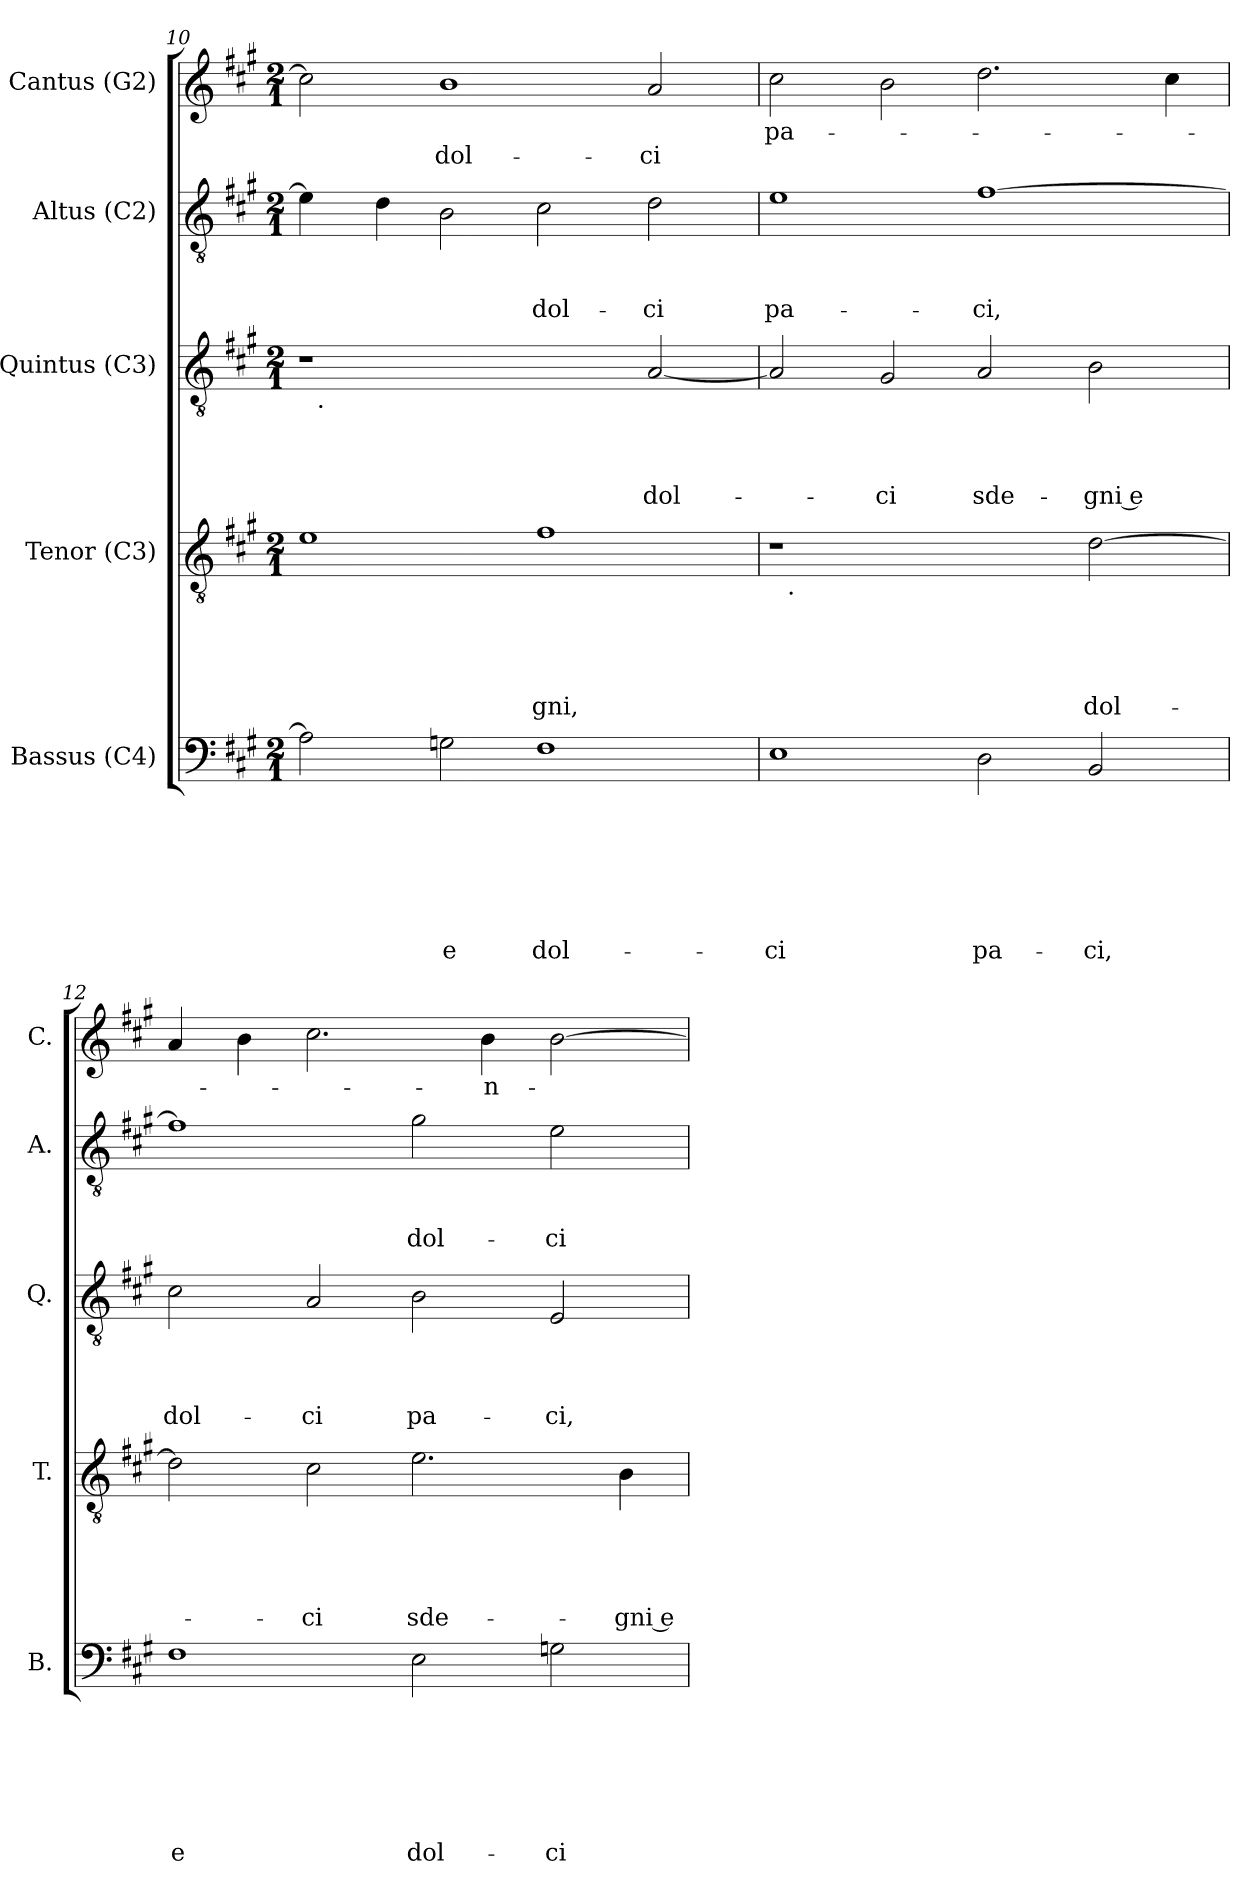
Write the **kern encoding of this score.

**kern	**text	**text	**text	**text	**text	**text	**text	**kern	**text	**text	**text	**text	**text	**kern	**text	**text	**text	**text	**kern	**text	**text	**text	**kern	**text	**text
*part5	*part5	*part5	*part5	*part5	*part5	*part5	*part5	*part4	*part4	*part4	*part4	*part4	*part4	*part3	*part3	*part3	*part3	*part3	*part2	*part2	*part2	*part2	*part1	*part1	*part1
*staff5	*staff5	*staff5	*staff5	*staff5	*staff5	*staff5	*staff5	*staff4	*staff4	*staff4	*staff4	*staff4	*staff4	*staff3	*staff3	*staff3	*staff3	*staff3	*staff2	*staff2	*staff2	*staff2	*staff1	*staff1	*staff1
*I"Bassus (C4)	*	*	*	*	*	*	*	*I"Tenor (C3)	*	*	*	*	*	*I"Quintus (C3)	*	*	*	*	*I"Altus (C2)	*	*	*	*I"Cantus (G2)	*	*
*I'B.	*	*	*	*	*	*	*	*I'T.	*	*	*	*	*	*I'Q.	*	*	*	*	*I'A.	*	*	*	*I'C.	*	*
*clefF4	*	*	*	*	*	*	*	*clefGv2	*	*	*	*	*	*clefGv2	*	*	*	*	*clefGv2	*	*	*	*clefG2	*	*
*k[f#c#g#]	*	*	*	*	*	*	*	*k[f#c#g#]	*	*	*	*	*	*k[f#c#g#]	*	*	*	*	*k[f#c#g#]	*	*	*	*k[f#c#g#]	*	*
*A:	*	*	*	*	*	*	*	*A:	*	*	*	*	*	*A:	*	*	*	*	*A:	*	*	*	*A:	*	*
*M2/1	*	*	*	*	*	*	*	*M2/1	*	*	*	*	*	*M2/1	*	*	*	*	*M2/1	*	*	*	*M2/1	*	*
=10	=10	=10	=10	=10	=10	=10	=10	=10	=10	=10	=10	=10	=10	=10	=10	=10	=10	=10	=10	=10	=10	=10	=10	=10	=10
*	*	*	*	*	*	*	*	*	*	*	*	*	*	*^	*	*	*	*	*	*	*	*	*	*	*
2A\]	.	.	.	.	.	.	.	1e	.	.	.	.	.	1r	32ryy	.	.	.	.	4e\]	.	.	.	2cc#\]	.	.
!	!	!	!	!	!	!	!	!	!	!	!	!	!	!	!LO:TX:b:t=.	!	!	!	!	!	!	!	!	!	!	!
.	.	.	.	.	.	.	.	.	.	.	.	.	.	.	1ryy	.	.	.	.	.	.	.	.	.	.	.
.	.	.	.	.	.	.	.	.	.	.	.	.	.	.	.	.	.	.	.	4d\	.	.	.	.	.	.
!	!	!	!	!	!	!	!LO:LY:b	!	!	!	!	!	!	!	!	!	!	!	!	!	!	!	!	!	!	!LO:LY:b
2G\	.	.	.	.	.	.	e	.	.	.	.	.	.	.	.	.	.	.	.	2B\	.	.	.	1b	.	dol-
!	!	!	!	!	!	!	!LO:LY:b	!	!	!	!	!	!LO:LY:b	!	!	!	!	!	!	!	!	!	!LO:LY:b	!	!	!
1F#	.	.	.	.	.	.	dol-	1f#	.	.	.	.	-gni,	2ryy	.	.	.	.	.	2c#\	.	.	dol-	.	.	.
.	.	.	.	.	.	.	.	.	.	.	.	.	.	.	2ryy	.	.	.	.	.	.	.	.	.	.	.
!	!	!	!	!	!	!	!	!	!	!	!	!	!	!	!	!	!	!	!LO:LY:b	!	!	!	!LO:LY:b	!	!	!LO:LY:b
.	.	.	.	.	.	.	.	.	.	.	.	.	.	[<2A/	.	.	.	.	dol-	2d\	.	.	-ci	2a/	.	-ci
.	.	.	.	.	.	.	.	.	.	.	.	.	.	.	4...ryy	.	.	.	.	.	.	.	.	.	.	.
=11	=11	=11	=11	=11	=11	=11	=11	=11	=11	=11	=11	=11	=11	=11	=11	=11	=11	=11	=11	=11	=11	=11	=11	=11	=11	=11
!	!	!	!	!	!	!	!LO:LY:b	!	!	!	!	!	!	!	!	!	!	!	!	!	!	!	!LO:LY:b	!	!LO:LY:b	!
*	*	*	*	*	*	*	*	*^	*	*	*	*	*	*v	*v	*	*	*	*	*	*	*	*	*	*	*
1E	.	.	.	.	.	.	-ci	1r	32ryy	.	.	.	.	.	2A/]	.	.	.	.	1e	.	.	pa-	2cc#\	-pa-	.
!	!	!	!	!	!	!	!	!	!LO:TX:b:t=.	!	!	!	!	!	!	!	!	!	!	!	!	!	!	!	!	!
.	.	.	.	.	.	.	.	.	1ryy	.	.	.	.	.	.	.	.	.	.	.	.	.	.	.	.	.
!	!	!	!	!	!	!	!	!	!	!	!	!	!	!	!	!	!	!	!LO:LY:b	!	!	!	!	!	!	!
.	.	.	.	.	.	.	.	.	.	.	.	.	.	.	2G#/	.	.	.	-ci	.	.	.	.	2b\	.	.
!	!	!	!	!	!	!	!LO:LY:b	!	!	!	!	!	!	!	!	!	!	!	!LO:LY:b	!	!	!	!LO:LY:b	!	!	!
2D\	.	.	.	.	.	.	pa-	2ryy	.	.	.	.	.	.	2A/	.	.	.	sde-	[>1f#	.	.	-ci,	2.dd\	.	.
.	.	.	.	.	.	.	.	.	2ryy	.	.	.	.	.	.	.	.	.	.	.	.	.	.	.	.	.
!	!	!	!	!	!	!	!LO:LY:b	!	!	!	!	!	!	!LO:LY:b	!	!	!	!	!LO:LY:b:rj	!	!	!	!	!	!	!
2BB/	.	.	.	.	.	.	-ci,	[>2d\	.	.	.	.	.	dol-	2B\	.	.	.	-gni e	.	.	.	.	.	.	.
.	.	.	.	.	.	.	.	.	4...ryy	.	.	.	.	.	.	.	.	.	.	.	.	.	.	.	.	.
.	.	.	.	.	.	.	.	.	.	.	.	.	.	.	.	.	.	.	.	.	.	.	.	4cc#\	.	.
=12	=12	=12	=12	=12	=12	=12	=12	=12	=12	=12	=12	=12	=12	=12	=12	=12	=12	=12	=12	=12	=12	=12	=12	=12	=12	=12
!	!	!	!	!	!	!	!LO:LY:b:rj	!	!	!	!	!	!	!	!	!	!	!	!LO:LY:b	!	!	!	!	!	!	!
*	*	*	*	*	*	*	*	*v	*v	*	*	*	*	*	*	*	*	*	*	*	*	*	*	*	*	*
1F#	.	.	.	.	.	.	e	2d\]	.	.	.	.	.	2c#\	.	.	.	dol-	1f#]	.	.	.	4a/	.	.
.	.	.	.	.	.	.	.	.	.	.	.	.	.	.	.	.	.	.	.	.	.	.	4b\	.	.
!	!	!	!	!	!	!	!	!	!	!	!	!	!LO:LY:b	!	!	!	!	!LO:LY:b	!	!	!	!	!	!	!
.	.	.	.	.	.	.	.	2c#\	.	.	.	.	-ci	2A/	.	.	.	-ci	.	.	.	.	2.cc#\	.	.
!	!	!	!	!	!	!	!LO:LY:b	!	!	!	!	!	!LO:LY:b	!	!	!	!	!LO:LY:b	!	!	!	!LO:LY:b	!	!	!
2E\	.	.	.	.	.	.	dol-	2.e\	.	.	.	.	sde-	2B\	.	.	.	pa-	2g#\	.	.	dol-	.	.	.
!	!	!	!	!	!	!	!	!	!	!	!	!	!	!	!	!	!	!	!	!	!	!	!	!LO:LY:b:rj	!
.	.	.	.	.	.	.	.	.	.	.	.	.	.	.	.	.	.	.	.	.	.	.	4b\	-n-	.
!	!	!	!	!	!	!	!LO:LY:b	!	!	!	!	!	!	!	!	!	!	!LO:LY:b	!	!	!	!LO:LY:b	!	!	!
2G\	.	.	.	.	.	.	-ci	.	.	.	.	.	.	2E/	.	.	.	-ci,	2e\	.	.	-ci	[>2b\	.	.
!	!	!	!	!	!	!	!	!	!	!	!	!	!LO:LY:b:rj	!	!	!	!	!	!	!	!	!	!	!	!
.	.	.	.	.	.	.	.	4B\	.	.	.	.	-gni e	.	.	.	.	.	.	.	.	.	.	.	.
=	=	=	=	=	=	=	=	=	=	=	=	=	=	=	=	=	=	=	=	=	=	=	=	=	=
*-	*-	*-	*-	*-	*-	*-	*-	*-	*-	*-	*-	*-	*-	*-	*-	*-	*-	*-	*-	*-	*-	*-	*-	*-	*-
